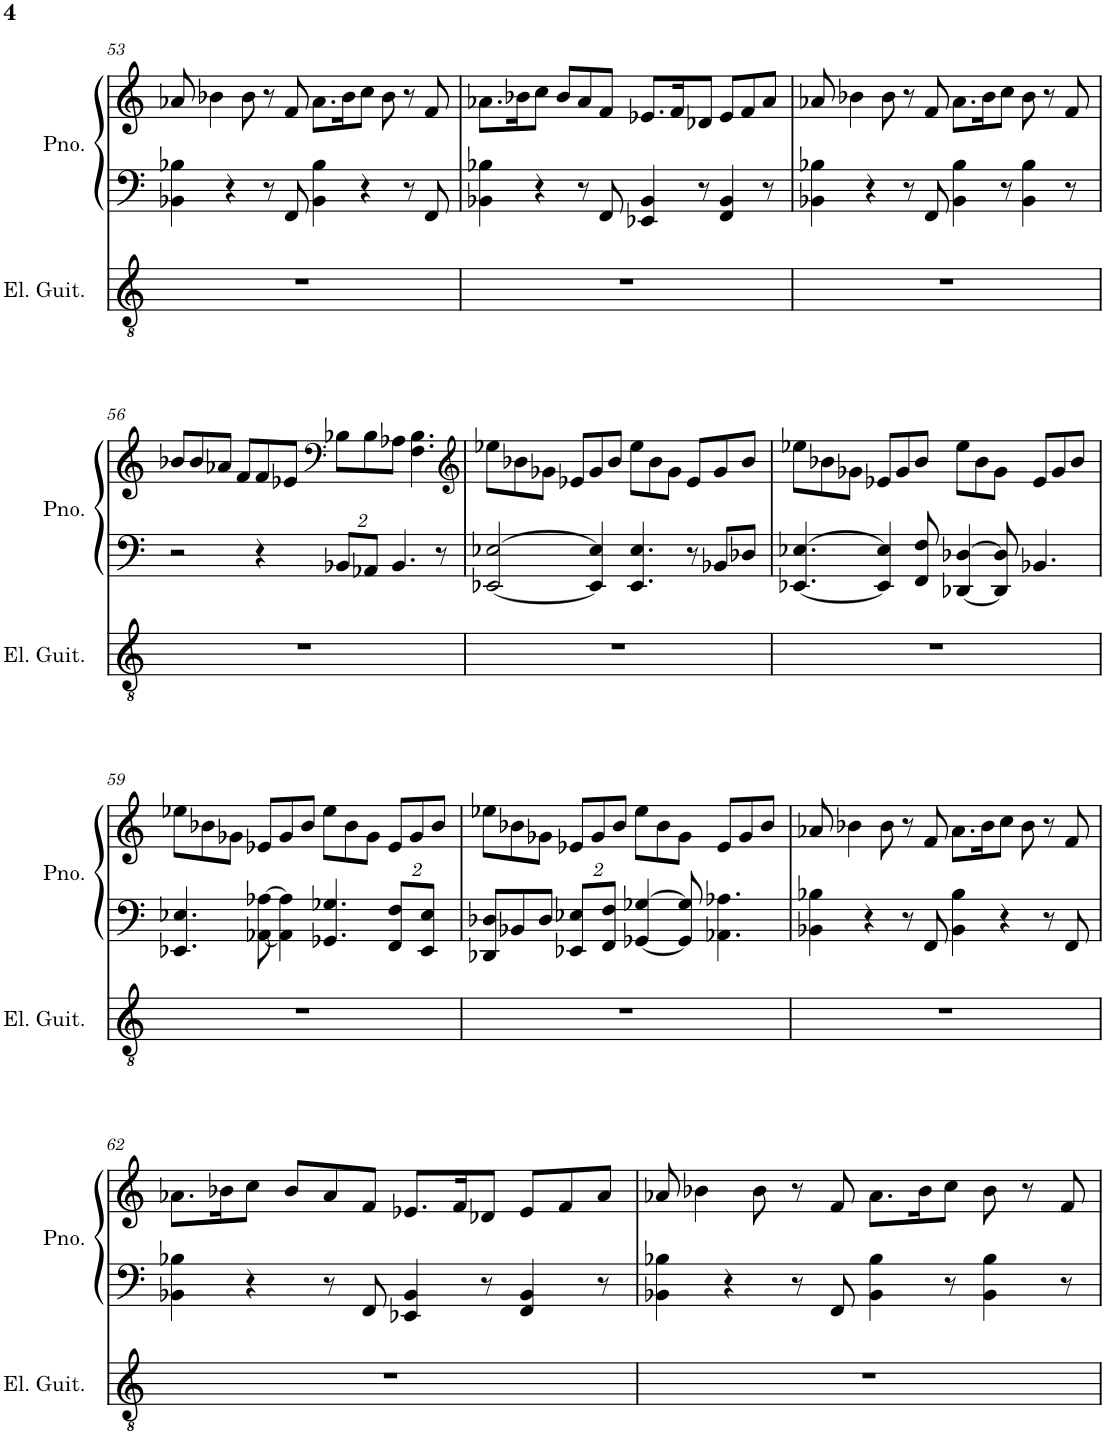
**kern	**kern	**kern
*part2	*part1	*part1
*staff3	*staff2	*staff1
*I"Electric Guitar	*I"Piano	*
*I'El. Guit.	*I'Pno.	*
!!LO:PB:g=z
*clefGv2	*clefF4	*clefG2
*k[]	*k[]	*k[]
*M12/8	*M12/8	*M12/8
=53	=53	=53
1.r	4BB-X\ 4B-X\	8a-X/
.	.	4b-X\
.	4r	.
.	.	8b-\
.	8r	8r
.	8FF/	8f/
.	4BB-\ 4B-\	8.a-\L
.	.	16b-\K
.	4r	8cc\J
.	.	8b-\
.	8r	8r
.	8FF/	8f/
=54	=54	=54
1.r	4BB-X\ 4B-X\	8.a-X\L
.	.	16b-X\K
.	4r	8cc\J
.	.	8b-/L
.	8r	8a-/
.	8FF/	8f/J
.	4EE-X/ 4BB-/	8.e-X/L
.	.	16f/K
.	8r	8d-X/J
.	4FF/ 4BB-/	8e-/L
.	.	8f/
.	8r	8a-/J
=55	=55	=55
1.r	4BB-X\ 4B-X\	8a-X/
.	.	4b-X\
.	4r	.
.	.	8b-\
.	8r	8r
.	8FF/	8f/
.	4BB-\ 4B-\	8.a-\L
.	.	16b-\K
.	8r	8cc\J
.	4BB-\ 4B-\	8b-\
.	.	8r
.	8r	8f/
!!LO:LB:g=z
=56	=56	=56
1.r	2r	8b-X/L
.	.	8b-/
.	.	8a-X/J
.	.	8f/L
.	4r	8f/
.	.	8e-X/J
*	*	*clefF4
.	8BB-X/L	8B-X\L
.	8AA-X/J	8B-\
.	4.BB-/	8A-X\J
.	.	4.F\ 4.B-\
.	8r	.
=57	=57	=57
*	*	*clefG2
1.r	[2EE-X/ [2E-X/	8ee-X\L
.	.	8b-X\
.	.	8g-X\J
.	.	8e-X/L
.	4EE-/] 4E-/]	8g-/
.	.	8b-/J
.	4.EE-/ 4.E-/	8ee-\L
.	.	8b-\
.	.	8g-\J
.	8r	8e-/L
.	8BB-X/L	8g-/
.	8D-X/J	8b-/J
=58	=58	=58
1.r	[4.EE-X/ [4.E-X/	8ee-X\L
.	.	8b-X\
.	.	8g-X\J
.	4EE-/] 4E-/]	8e-X/L
.	.	8g-/
.	8FF/ 8F/	8b-/J
.	[4DD-X/ [4D-X/	8ee-\L
.	.	8b-\
.	8DD-/] 8D-/]	8g-\J
.	4.BB-X/	8e-/L
.	.	8g-/
.	.	8b-/J
!!LO:LB:g=z
=59	=59	=59
1.r	4.EE-X/ 4.E-X/	8ee-X\L
.	.	8b-X\
.	.	8g-X\J
.	[8AA-X\ [8A-X\	8e-X/L
.	4AA-\] 4A-\]	8g-/
.	.	8b-/J
.	4.GG-X/ 4.G-X/	8ee-\L
.	.	8b-\
.	.	8g-\J
*	*Xbrackettup	*
.	16%3FF/ 16%3F/L	8e-/L
.	.	8g-/
.	16%3EE-/ 16%3E-/J	.
.	.	8b-/J
=60	=60	=60
1.r	8DD-X/ 8D-X/L	8ee-X\L
.	8BB-X/	8b-X\
.	8D-/J	8g-X\J
.	16%3EE-X/ 16%3E-X/L	8e-X/L
.	.	8g-/
.	16%3FF/ 16%3F/J	.
.	.	8b-/J
.	[4GG-X/ [4G-X/	8ee-\L
.	.	8b-\
.	8GG-/] 8G-/]	8g-\J
.	4.AA-X\ 4.A-X\	8e-/L
.	.	8g-/
.	.	8b-/J
=61	=61	=61
1.r	4BB-X\ 4B-X\	8a-X/
.	.	4b-X\
.	4r	.
.	.	8b-\
.	8r	8r
.	8FF/	8f/
.	4BB-\ 4B-\	8.a-\L
.	.	16b-\K
.	4r	8cc\J
.	.	8b-\
.	8r	8r
.	8FF/	8f/
!!LO:LB:g=z
=62	=62	=62
1.r	4BB-X\ 4B-X\	8.a-X\L
.	.	16b-X\K
.	4r	8cc\J
.	.	8b-/L
.	8r	8a-/
.	8FF/	8f/J
.	4EE-X/ 4BB-/	8.e-X/L
.	.	16f/K
.	8r	8d-X/J
.	4FF/ 4BB-/	8e-/L
.	.	8f/
.	8r	8a-/J
=63	=63	=63
1.r	4BB-X\ 4B-X\	8a-X/
.	.	4b-X\
.	4r	.
.	.	8b-\
.	8r	8r
.	8FF/	8f/
.	4BB-\ 4B-\	8.a-\L
.	.	16b-\K
.	8r	8cc\J
.	4BB-\ 4B-\	8b-\
.	.	8r
.	8r	8f/
=	=	=
*-	*-	*-
